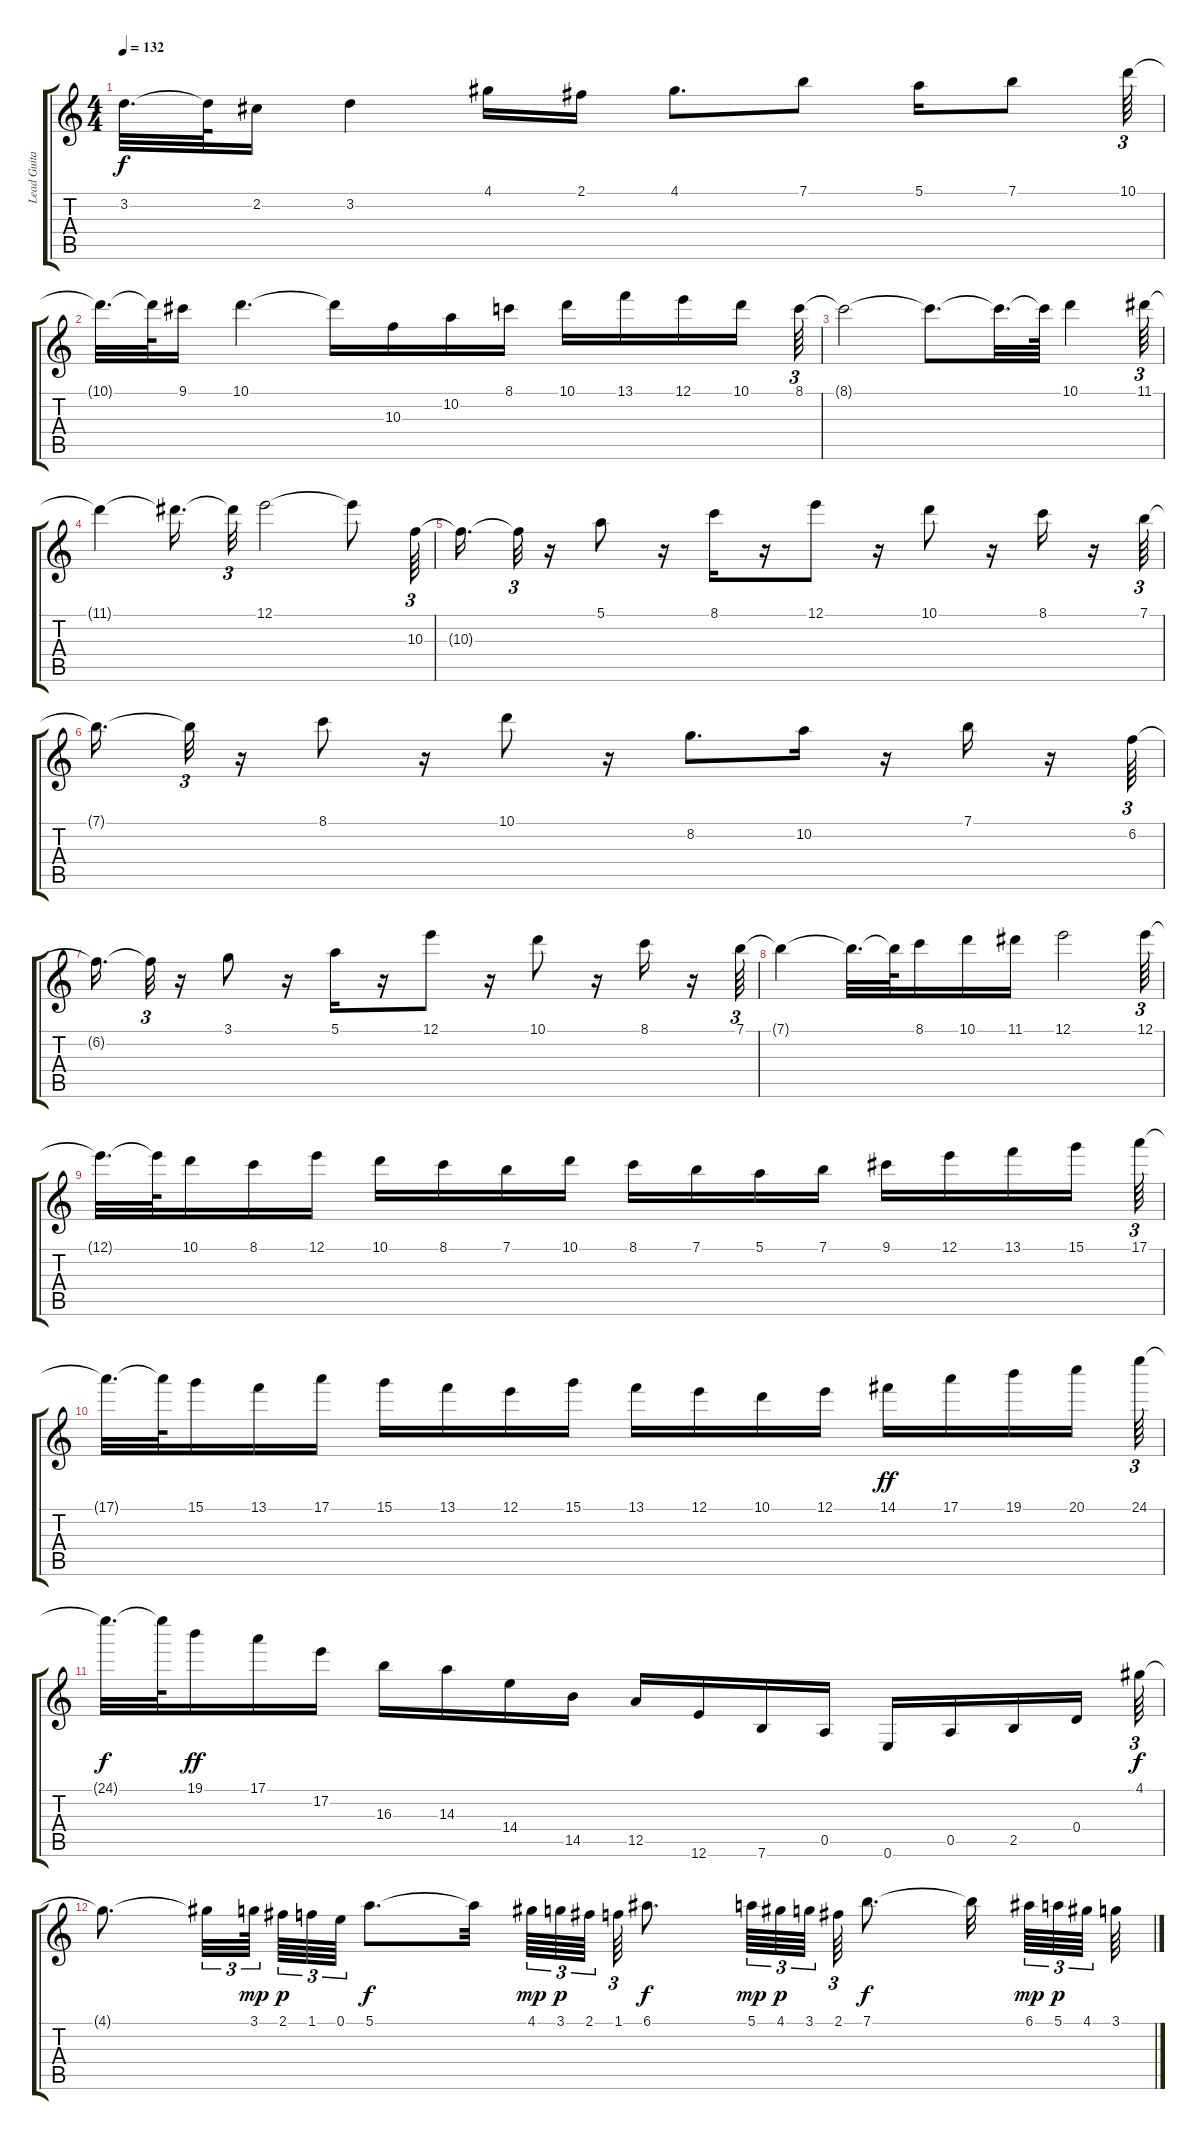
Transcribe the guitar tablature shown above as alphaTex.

\track ("Lead Guitar 1" "Lead Guita") {instrument distortionguitar}
\staff {score tabs}
\tuning (E4 B3 G3 D3 A2 E2) {hide}
\ts (4 4)
\tempo 132
\clef g2
\ks c
3.2{t}.32{d dy f} 3.2{t}.64 2.2.16 3.2.4 4.1.16 2.1.16 4.1.8{d} 7.1.8 5.1.16 7.1.8 10.1.64{tu (3 2)} |
10.1{t}.32{d} 10.1{t}.64 9.1.16 10.1.4{d} 10.1{t}.16 10.3.16 10.2.16 8.1.16 10.1.16 13.1.16 12.1.16 10.1.16 8.1.64{tu (3 2)} |
8.1{t}.2 8.1{t}.8{d} 8.1{t}.32{d} 8.1{t}.64 10.1.4 11.1.64{tu (3 2)} |
11.1{t}.4 11.1{t}.16{d} 11.1{t}.32{tu (3 2)} 12.1.2 12.1{t}.8 10.3.64{tu (3 2)} |
10.3{t}.16{d} 10.3{t}.32{tu (3 2)} r.16 5.1.8 r.16 8.1.16 r.16 12.1.8 r.16 10.1.8 r.16 8.1.16 r.16 7.1.64{tu (3 2)} |
7.1{t}.16{d} 7.1{t}.32{tu (3 2)} r.16 8.1.8 r.16 10.1.8 r.16 8.2.8{d} 10.2.16 r.16 7.1.16 r.16 6.2.64{tu (3 2)} |
6.2{t}.16{d} 6.2{t}.32{tu (3 2)} r.16 3.1.8 r.16 5.1.16 r.16 12.1.8 r.16 10.1.8 r.16 8.1.16 r.16 7.1.64{tu (3 2)} |
7.1{t}.4 7.1{t}.32{d} 7.1{t}.64 8.1.16 10.1.16 11.1.16 12.1.2 12.1.64{tu (3 2)} |
12.1{t}.32{d} 12.1{t}.64 10.1.16 8.1.16 12.1.16 10.1.16 8.1.16 7.1.16 10.1.16 8.1.16 7.1.16 5.1.16 7.1.16 9.1.16 12.1.16 13.1.16 15.1.16 17.1.64{tu (3 2)} |
17.1{t}.32{d} 17.1{t}.64 15.1.16 13.1.16 17.1.16 15.1.16 13.1.16 12.1.16 15.1.16 13.1.16 12.1.16 10.1.16 12.1.16 14.1.16{dy ff} 17.1.16 19.1.16 20.1.16 24.1.64{tu (3 2)} |
24.1{t}.32{d dy f} 24.1{t}.64 19.1.16{dy ff} 17.1.16 17.2.16 16.3.16 14.3.16 14.4.16 14.5.16 12.5.16 12.6.16 7.6.16 0.5.16 0.6.16 0.5.16 2.5.16 0.4.16 4.1.64{tu (3 2) dy f} |
4.1{t}.8{d} 4.1{t}.32{tu (3 2)} 3.1.64{tu (3 2) dy mp beam splitsecondary} 2.1.64{tu (3 2) dy p} 1.1.64{tu (3 2)} 0.1.64{tu (3 2)} 5.1.8{d dy f} 5.1{t}.32{beam splitsecondary} 4.1.64{tu (3 2) dy mp} 3.1.64{tu (3 2) dy p} 2.1.64{tu (3 2)} 1.1.64{tu (3 2)} 6.1.8{d dy f} 5.1.64{tu (3 2) dy mp} 4.1.64{tu (3 2) dy p} 3.1.64{tu (3 2) beam splitsecondary} 2.1.64{tu (3 2)} 7.1.8{d dy f} 7.1{t}.32{beam splitsecondary} 6.1.64{tu (3 2) dy mp} 5.1.64{tu (3 2) dy p} 4.1.64{tu (3 2) beam splitsecondary} 3.1.64
